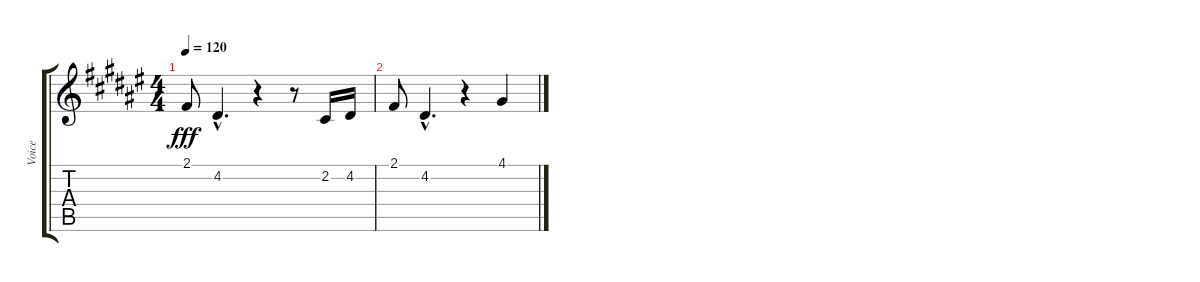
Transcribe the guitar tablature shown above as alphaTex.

\track ("Voice" "Voice") {instrument synthvoice}
\staff {score tabs}
\tuning (E4 B3 G3 D3 A2 E2) {hide}
\ts (4 4)
\tempo 120
\clef g2
\ks f#
2.1.8{dy fff volume 4} 4.2{hac}.4{d} r.4 r.8 2.2.16 4.2.16 |
2.1.8{volume 2} 4.2{hac}.4{d} r.4 4.1.4
